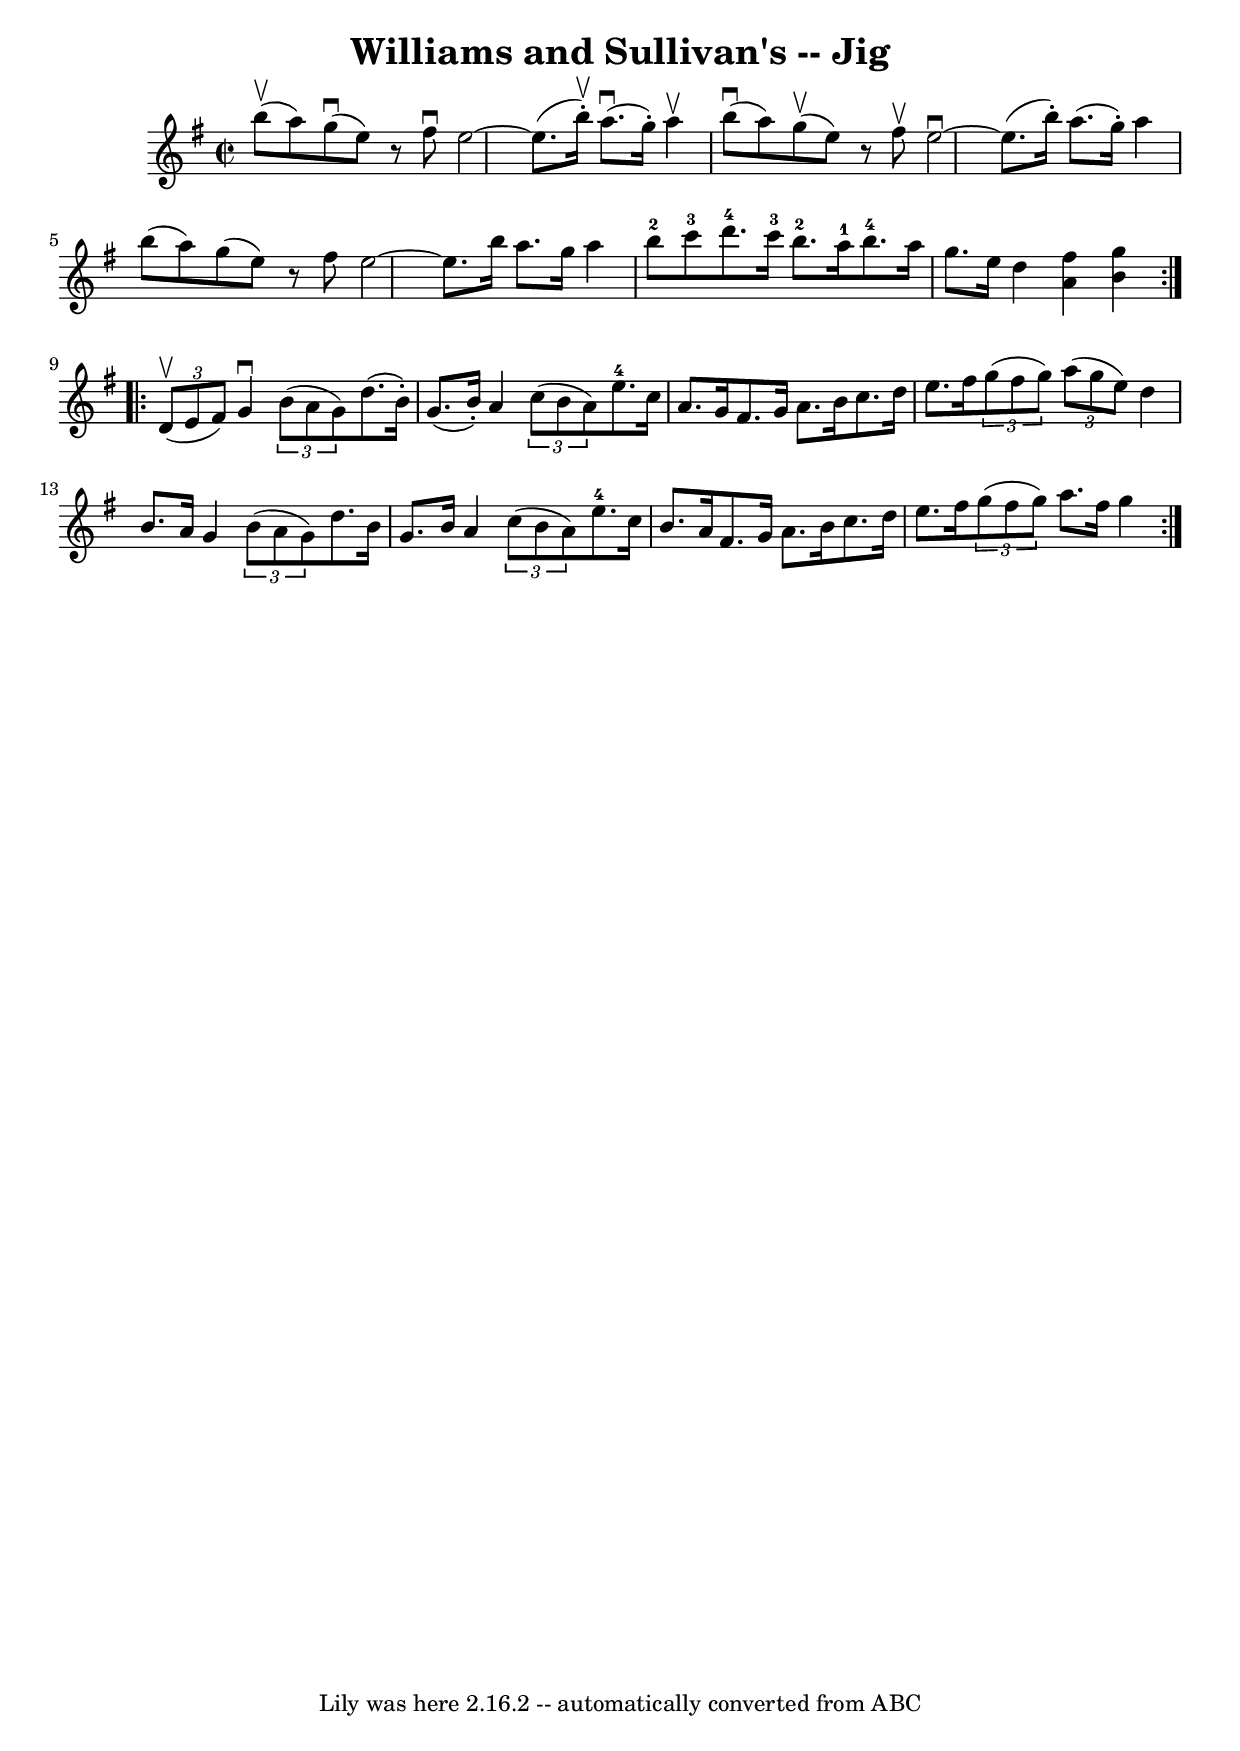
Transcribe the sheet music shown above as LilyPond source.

\version "2.16.2"
\include "Mammoth.ily"
\header {
  %% book = "Ryan's Mammoth Collection"
  crossRefNumber = "1"
  footnotes = "\\\\118 667"
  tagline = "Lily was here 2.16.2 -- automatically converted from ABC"
  title = "Williams and Sullivan's -- Jig"

}
voicedefault =  {



  \repeat volta 2 {

    \override Staff.TimeSignature #'style = #'C
    \time 2/2 
    \key g \major
    b''8^\upbow(a''8) |
    g''8^\downbow(e''8)   r8 fis''8^\downbow e''2   ~    |
    e''8. (
    b''16^\upbow-.) a''8. (^\downbow g''16 -.) a''4^\upbow b''8^\downbow(a''8)   |
    g''8^\upbow(e''8)   r8 fis''8^\upbow 
    e''2^\downbow  ~    |
    e''8. (b''16 -.) a''8. (g''16 -. -) a''4 b''8 (a''8)   |
    g''8 (e''8)   r8 fis''8    
    e''2   ~    |
    e''8. b''16 a''8. g''16 a''4 b''8-2   
    c'''8-3   |
    d'''8.-4 c'''16-3 b''8.-2 a''16-1 
    b''8.-4 a''16 g''8. e''16    |
    d''4  << a'4 fis''4 
	   >> << b'4 g''4   >> 
  }     
  \repeat volta 2 {
    \times 2/3 { d'8 
		^\upbow(e'8 fis'8) 
	       } |
    g'4^\downbow   \times 2/3 { b'8 (
				a'8 g'8) 
			      } d''8. (b'16 -.) g'8. (b'16 -.)   |
    
    a'4    \times 2/3 { c''8 (b'8 a'8) 
		      } e''8.-4 c''16 a'8.  
    g'16    |
    fis'8. g'16 a'8. b'16 c''8. d''16    
    e''8. fis''16    |
    \times 2/3 { g''8 (fis''8 g''8) 
	       }   
    \times 2/3 { a''8 (g''8 e''8) 
	       } d''4 b'8. a'16    |
    
    g'4    \times 2/3 { b'8 (a'8 g'8) 
		      } d''8. b'16 g'8.    
    b'16    |
    a'4    \times 2/3 { c''8 (b'8 a'8) 
		      } e''8. -4 c''16 b'8. a'16    |
    fis'8. g'16 a'8. b'16    
    c''8. d''16 e''8. fis''16    |
    \times 2/3 { g''8 (fis''8 
		 g''8) 
	       } a''8. fis''16 g''4  
  }   

}

\score{
  <<

    \context Staff="default"
    {
      \voicedefault 
      
    }

  >>
  \layout {
    
  }
  \midi {
  }

}
